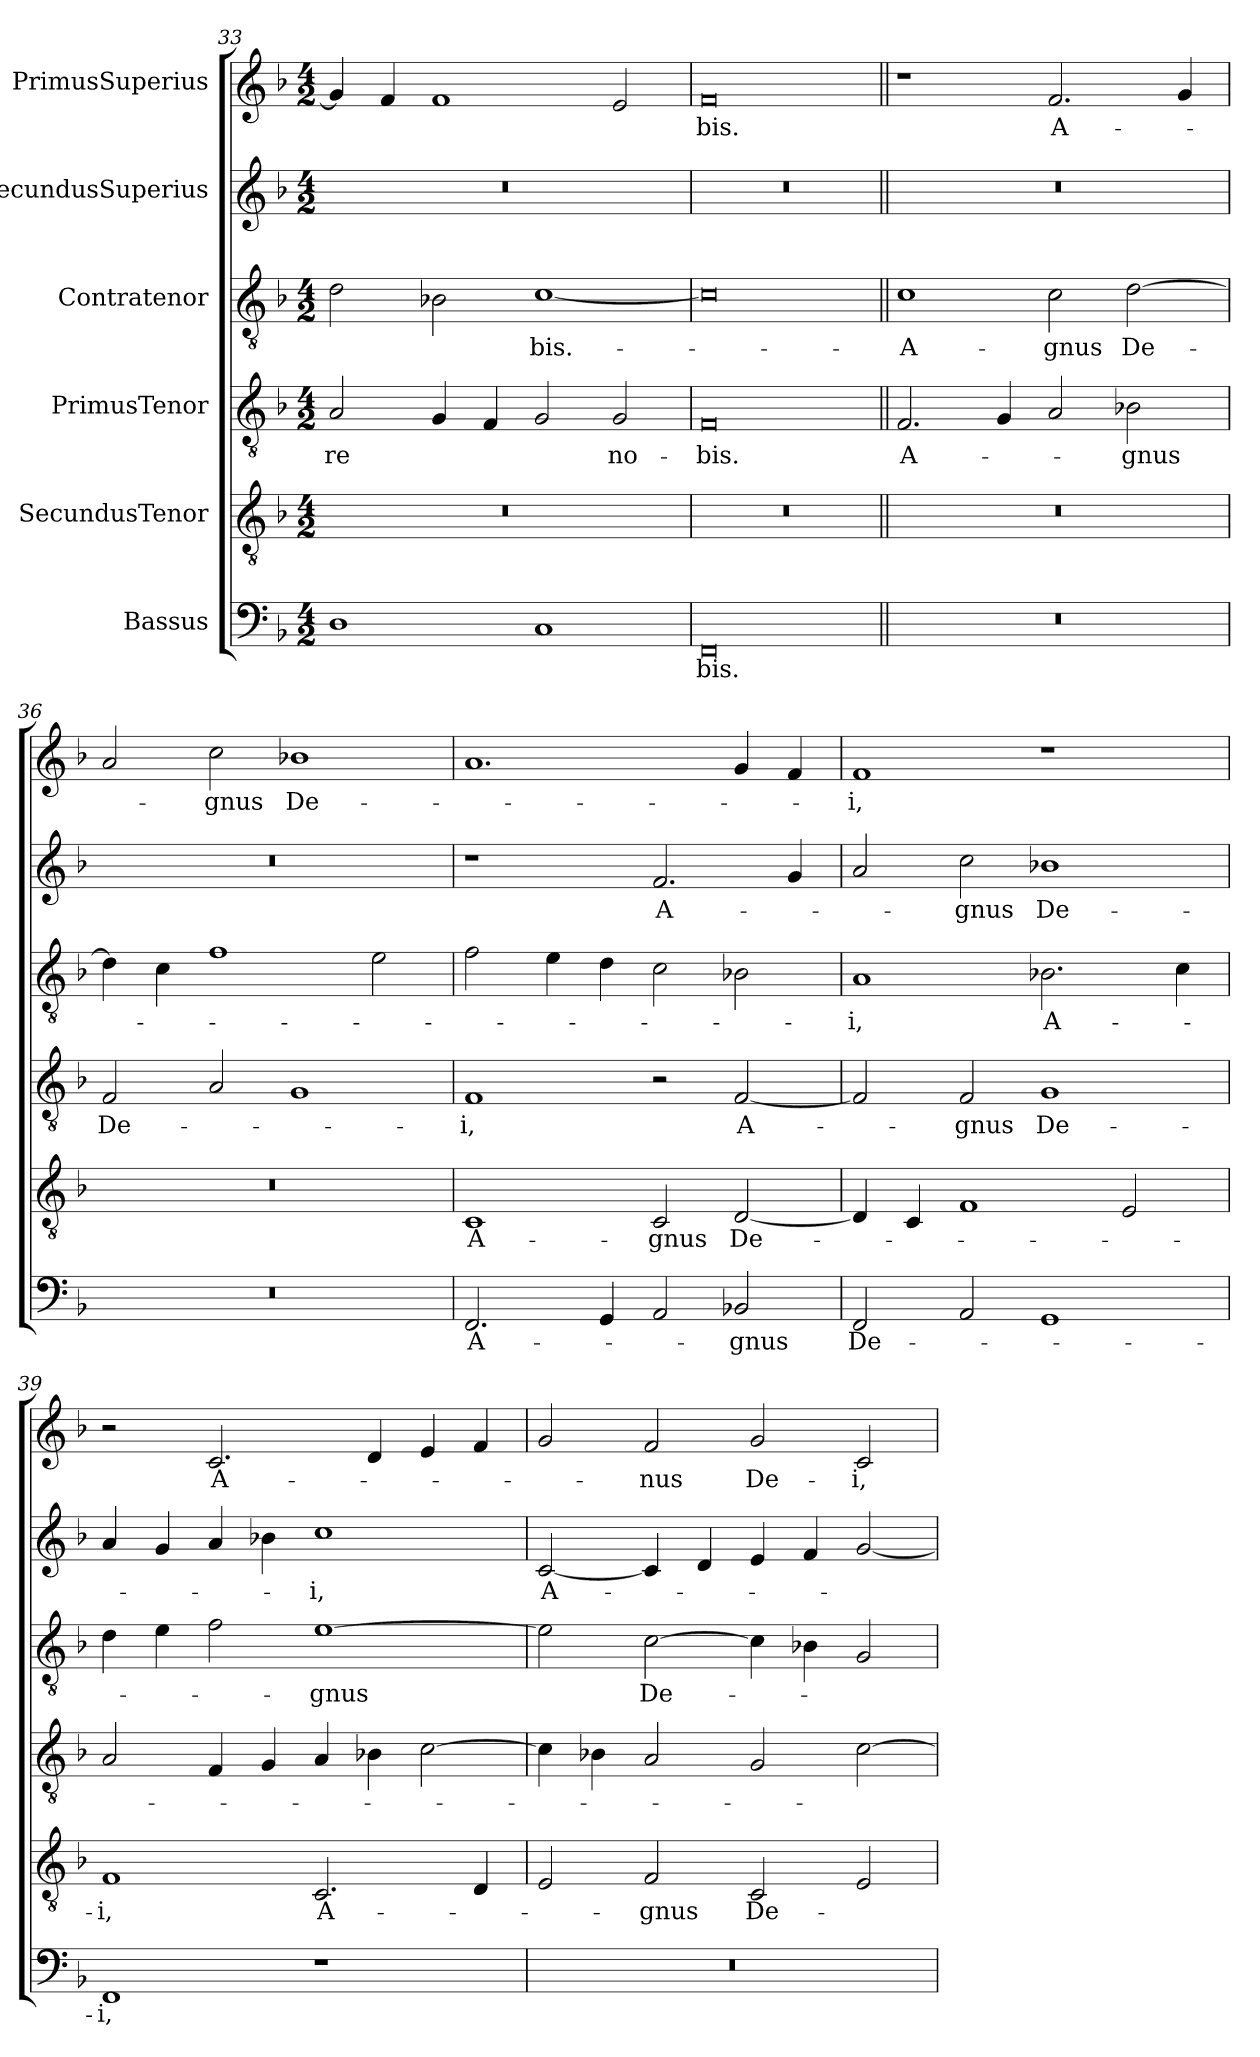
**kern	**text	**kern	**text	**kern	**text	**kern	**text	**kern	**text	**kern	**text
*part6	*part6	*part5	*part5	*part4	*part4	*part3	*part3	*part2	*part2	*part1	*part1
*staff6	*staff6	*staff5	*staff5	*staff4	*staff4	*staff3	*staff3	*staff2	*staff2	*staff1	*staff1
*I"Bassus	*	*I"SecundusTenor	*	*I"PrimusTenor	*	*I"Contratenor	*	*I"SecundusSuperius	*	*I"PrimusSuperius	*
*clefF4	*	*clefGv2	*	*clefGv2	*	*clefGv2	*	*clefG2	*	*clefG2	*
*k[b-]	*	*k[b-]	*	*k[b-]	*	*k[b-]	*	*k[b-]	*	*k[b-]	*
*M4/2	*	*M4/2	*	*M4/2	*	*M4/2	*	*M4/2	*	*M4/2	*
=33	=33	=33	=33	=33	=33	=33	=33	=33	=33	=33	=33
1D\	.	0r	.	2A/	-re	2d\	.	0r	.	4g/]	.
.	.	.	.	.	.	.	.	.	.	4f/	.
.	.	.	.	4G/	.	2B-X\	.	.	.	1f/	.
.	.	.	.	4F/	.	.	.	.	.	.	.
1C/	.	.	.	2G/	.	[1c/	bis.-	.	.	.	.
.	.	.	.	2G/	no-	.	.	.	.	2e/	.
=34	=34	=34	=34	=34	=34	=34	=34	=34	=34	=34	=34
0FF/	-bis.	0r	.	0F/	-bis.	0c\]	.	0r	.	0f/	-bis.
=35||	=35||	=35||	=35||	=35||	=35||	=35||	=35||	=35||	=35||	=35||	=35||
0r	.	0r	.	2.F/	A-	1c\	A-	0r	.	1r	.
.	.	.	.	4G/	.	.	.	.	.	.	.
.	.	.	.	2A/	.	2c\	-gnus	.	.	2.f/	A-
.	.	.	.	2B-X\	-gnus	[2d\	De-	.	.	.	.
.	.	.	.	.	.	.	.	.	.	4g/	.
=36	=36	=36	=36	=36	=36	=36	=36	=36	=36	=36	=36
0r	.	0r	.	2F/	De-	4d\]	.	0r	.	2a/	.
.	.	.	.	.	.	4c\	.	.	.	.	.
.	.	.	.	2A/	.	1f\	.	.	.	2cc\	-gnus
.	.	.	.	1G/	.	.	.	.	.	1b-X\	De-
.	.	.	.	.	.	2e\	.	.	.	.	.
=37	=37	=37	=37	=37	=37	=37	=37	=37	=37	=37	=37
2.FF/	A-	1C/	A-	1F/	-i,	2f\	.	1r	.	1.a/	.
.	.	.	.	.	.	4e\	.	.	.	.	.
4GG/	.	.	.	.	.	4d\	.	.	.	.	.
2AA/	.	2C/	-gnus	2r	.	2c\	.	2.f/	A-	.	.
2BB-X/	-gnus	[2D/	De-	[2F/	A-	2B-X\	.	.	.	4g/	.
.	.	.	.	.	.	.	.	4g/	.	4f/	.
=38	=38	=38	=38	=38	=38	=38	=38	=38	=38	=38	=38
2FF/	De-	4D/]	.	2F/]	.	1A/	-i,	2a/	.	1f/	-i,
.	.	4C/	.	.	.	.	.	.	.	.	.
2AA/	.	1F/	.	2F/	-gnus	.	.	2cc\	-gnus	.	.
1GG/	.	.	.	1G/	De-	2.B-X\	A-	1b-X\	De-	1r	.
.	.	2E/	.	.	.	.	.	.	.	.	.
.	.	.	.	.	.	4c\	.	.	.	.	.
=39	=39	=39	=39	=39	=39	=39	=39	=39	=39	=39	=39
1FF/	-i,	1F/	-i,	2A/	.	4d\	.	4a/	.	2r	.
.	.	.	.	.	.	4e\	.	4g/	.	.	.
.	.	.	.	4F/	.	2f\	.	4a/	.	2.c/	A-
.	.	.	.	4G/	.	.	.	4b-X\	.	.	.
1r	.	2.C/	A-	4A/	.	[1e\	-gnus	1cc\	-i,	.	.
.	.	.	.	4B-X\	.	.	.	.	.	4d/	.
.	.	.	.	[2c\	.	.	.	.	.	4e/	.
.	.	4D/	.	.	.	.	.	.	.	4f/	.
=40	=40	=40	=40	=40	=40	=40	=40	=40	=40	=40	=40
0r	.	2E/	.	4c\]	.	2e\]	.	[2c/	A-	2g/	.
.	.	.	.	4B-X\	.	.	.	.	.	.	.
.	.	2F/	-gnus	2A/	.	[2c\	De-	4c/]	.	2f/	-nus
.	.	.	.	.	.	.	.	4d/	.	.	.
.	.	2C/	De-	2G/	.	4c\]	.	4e/	.	2g/	De-
.	.	.	.	.	.	4B-X\	.	4f/	.	.	.
.	.	2E/	.	[2c\	.	2G/	.	[2g/	.	2c/	-i,
=	=	=	=	=	=	=	=	=	=	=	=
*-	*-	*-	*-	*-	*-	*-	*-	*-	*-	*-	*-
